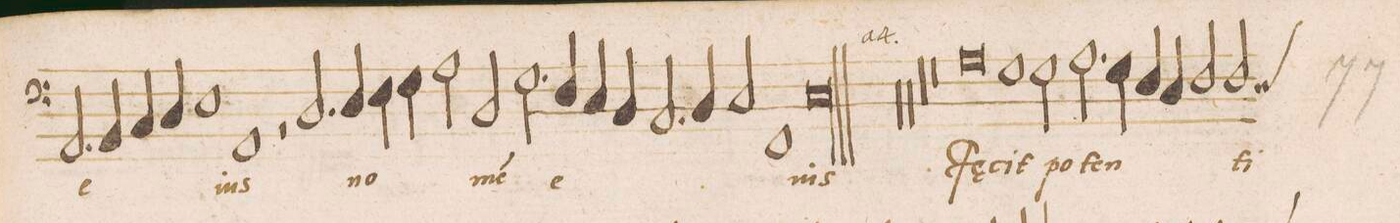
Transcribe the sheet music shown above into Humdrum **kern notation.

**kern	**text
*I"BASVS	*
*clefF4	*
*k[]	*
*met(C|)	*
*M2/1	*
2.AA/	e-
=57-	=57-
4BB/	.
4C/	.
4D/	.
1E	.
=58-	=58-
1AA	-ius
2r	.
2.D/	.
=59-	=59-
4E/	no-
4F\	.
4G\	.
2A\	.
2D/	-me(n)
=60-	=60-
2.G\	.
4F/	e-
4E/	.
4D/	.
2.C/	.
=61-	=61-
4D/	.
2E/	.
1AA	.
=62-	=62-
0E\l	-ius
=63||	=63||
00r	.
=64-	=64-
=65-	=65-
00r	.
=66-	=66-
=67-	=67-
00r	.
=68-	=68-
=69-	=69-
0r	.
=70-	=70-
0A	Fae-
=71-	=71-
1G	-cit
2G\	po-
2.A\	-ten-
=72-	=72-
4G\	.
4F/	.
4E/	.
2F/	.
2F/	-ti-
*custos:E	*
=73-	=73-
*-	*-
